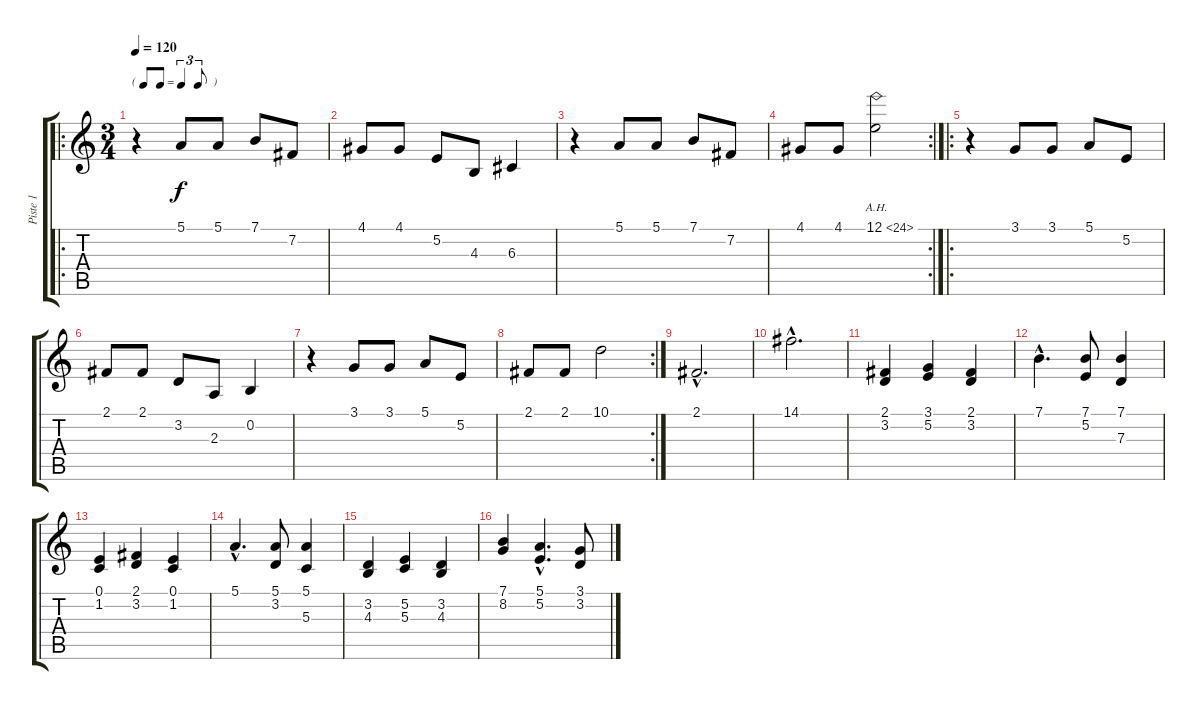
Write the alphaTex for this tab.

\track ("Piste 1" "Piste 1") {instrument honkytonkpiano}
\staff {score tabs}
\tuning (E4 B3 G3 D3 A2 E2) {hide}
\ro
\ts (3 4)
\tf triplet8th
\tempo 120
\clef g2
\ks c
r.4{dy f instrument honkytonkpiano} 5.1.8 5.1.8 7.1.8 7.2.8 |
4.1.8 4.1.8 5.2.8 4.3.8 6.3.4 |
r.4 5.1.8 5.1.8 7.1.8 7.2.8 |
\rc 2
4.1.8 4.1.8 12.1{ah 12}.2 |
\ro
r.4 3.1.8 3.1.8 5.1.8 5.2.8 |
2.1.8 2.1.8 3.2.8 2.3.8 0.2.4 |
r.4 3.1.8 3.1.8 5.1.8 5.2.8 |
\rc 2
2.1.8 2.1.8 10.1.2 |
2.1{hac}.2{d} |
14.1{hac}.2{d} |
(2.1 3.2).4 (3.1 5.2).4 (2.1 3.2).4 |
7.1{hac}.4{d} (7.1 5.2).8 (7.1 7.3).4 |
(0.1 1.2).4 (2.1 3.2).4 (0.1 1.2).4 |
5.1{hac}.4{d} (5.1 3.2).8 (5.1 5.3).4 |
(3.2 4.3).4 (5.2 5.3).4 (3.2 4.3).4 |
(7.1 8.2).4 (5.1{hac} 5.2{hac}).4{d} (3.1 3.2).8
